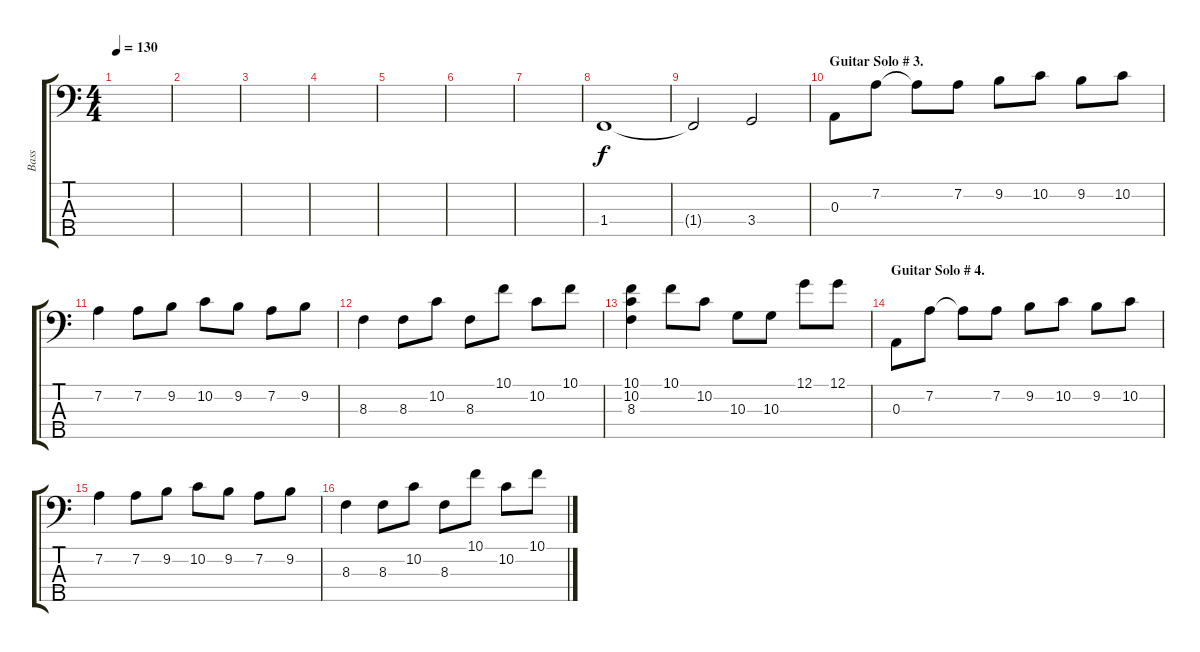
\track ("Bass" "Bass") {instrument electricbassfinger}
\staff {score tabs}
\tuning (G2 D2 A1 E1 B0) {hide}
\ts (4 4)
\tempo 130
\clef f4
\ks c
|
|
|
|
|
|
|
1.4.1 |
1.4{t}.2 3.4.2 |
\section ("" "Guitar Solo # 3.")
0.3.8 7.2.8 7.2{t}.8 7.2.8 9.2.8 10.2.8 9.2.8 10.2.8 |
7.2.4 7.2.8 9.2.8 10.2.8 9.2.8 7.2.8 9.2.8 |
8.3.4 8.3.8 10.2.8 8.3.8 10.1.8 10.2.8 10.1.8 |
(10.1 10.2 8.3).4 10.1.8 10.2.8 10.3.8 10.3.8 12.1.8 12.1.8 |
\section ("" "Guitar Solo # 4.")
0.3.8 7.2.8 7.2{t}.8 7.2.8 9.2.8 10.2.8 9.2.8 10.2.8 |
7.2.4 7.2.8 9.2.8 10.2.8 9.2.8 7.2.8 9.2.8 |
8.3.4 8.3.8 10.2.8 8.3.8 10.1.8 10.2.8 10.1.8
